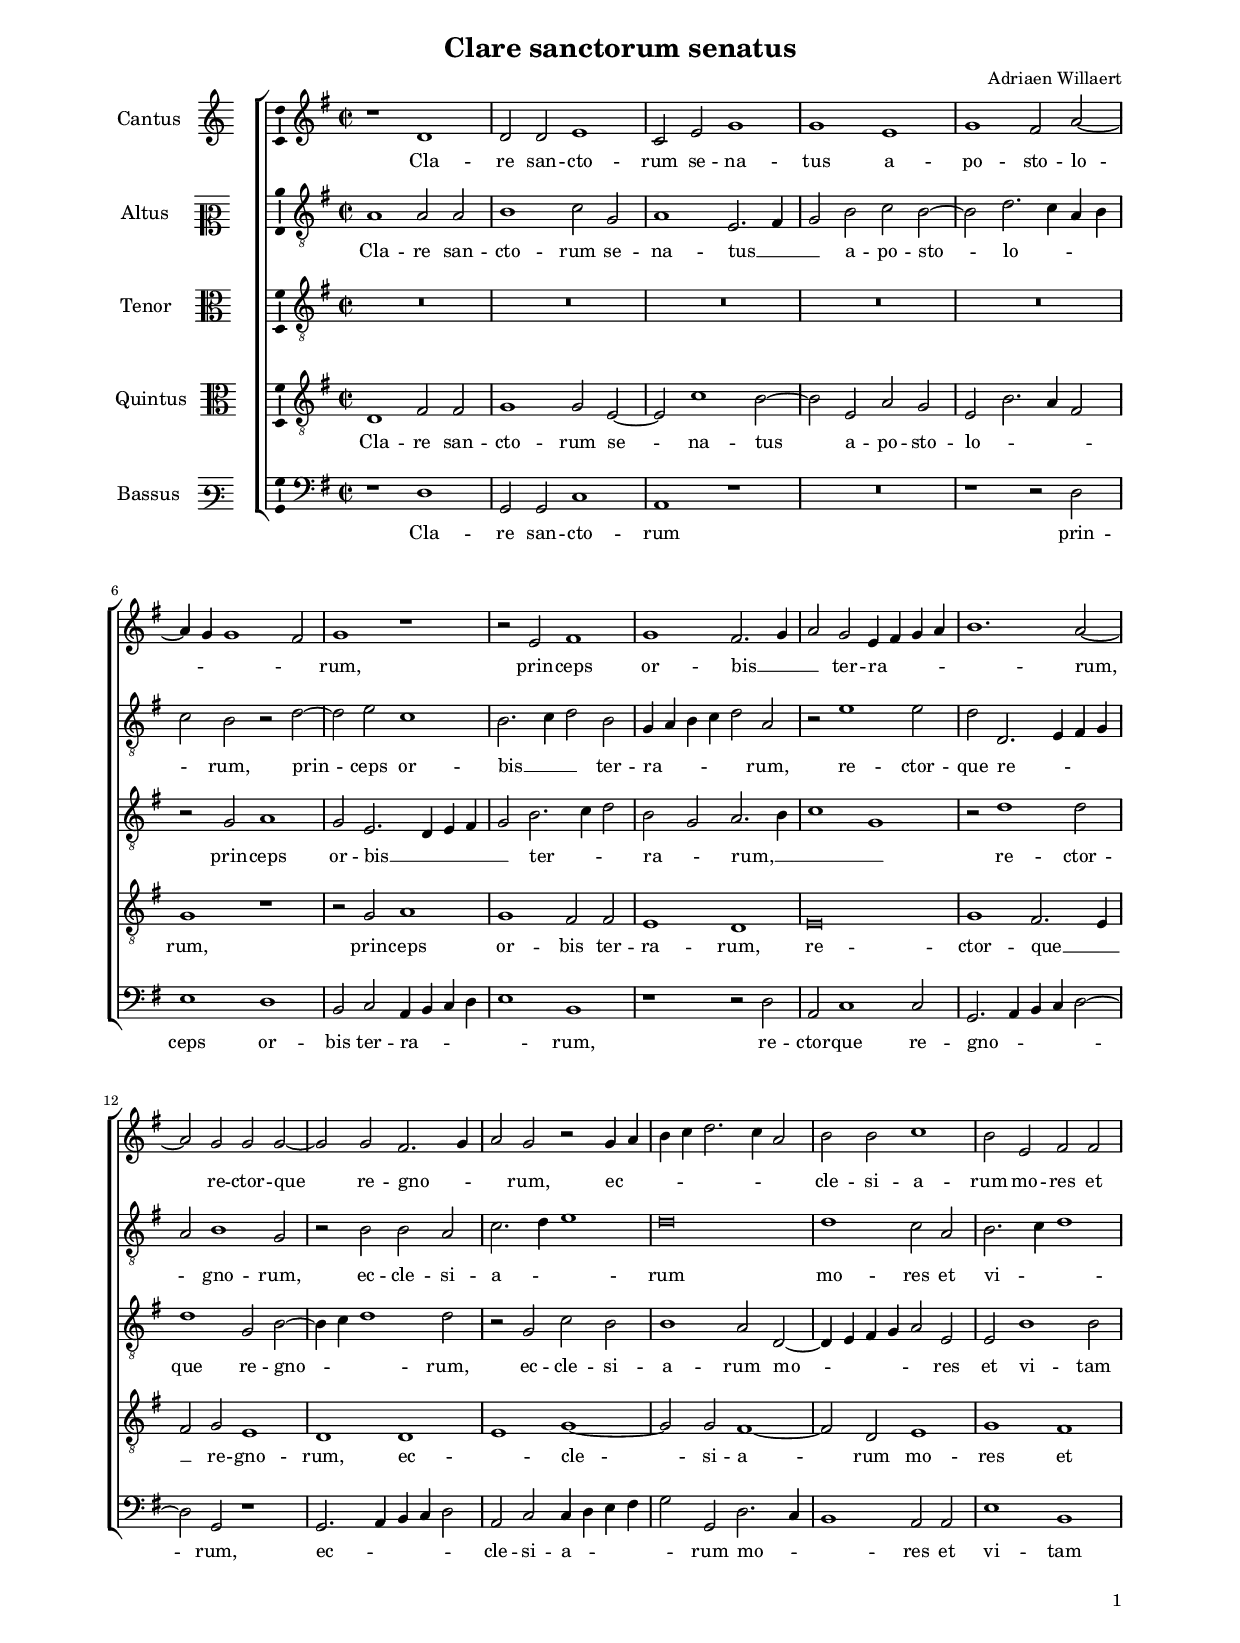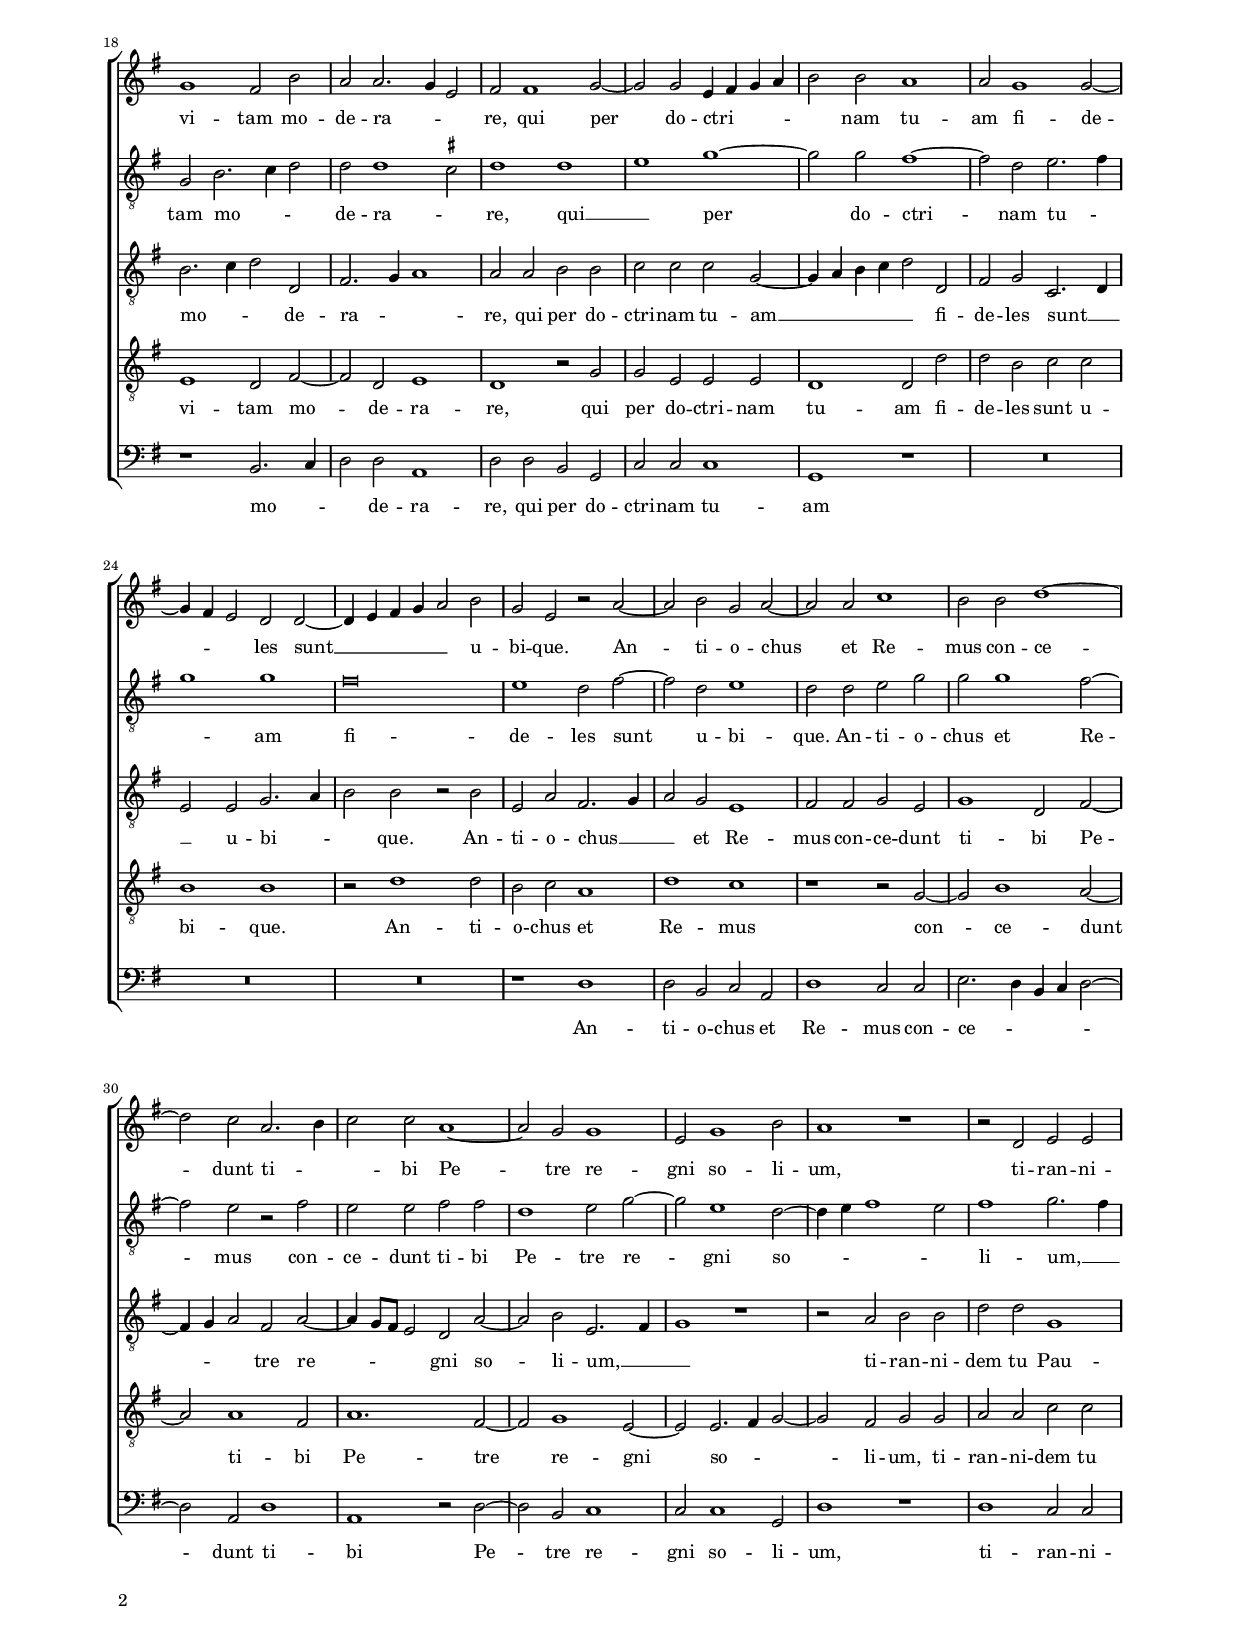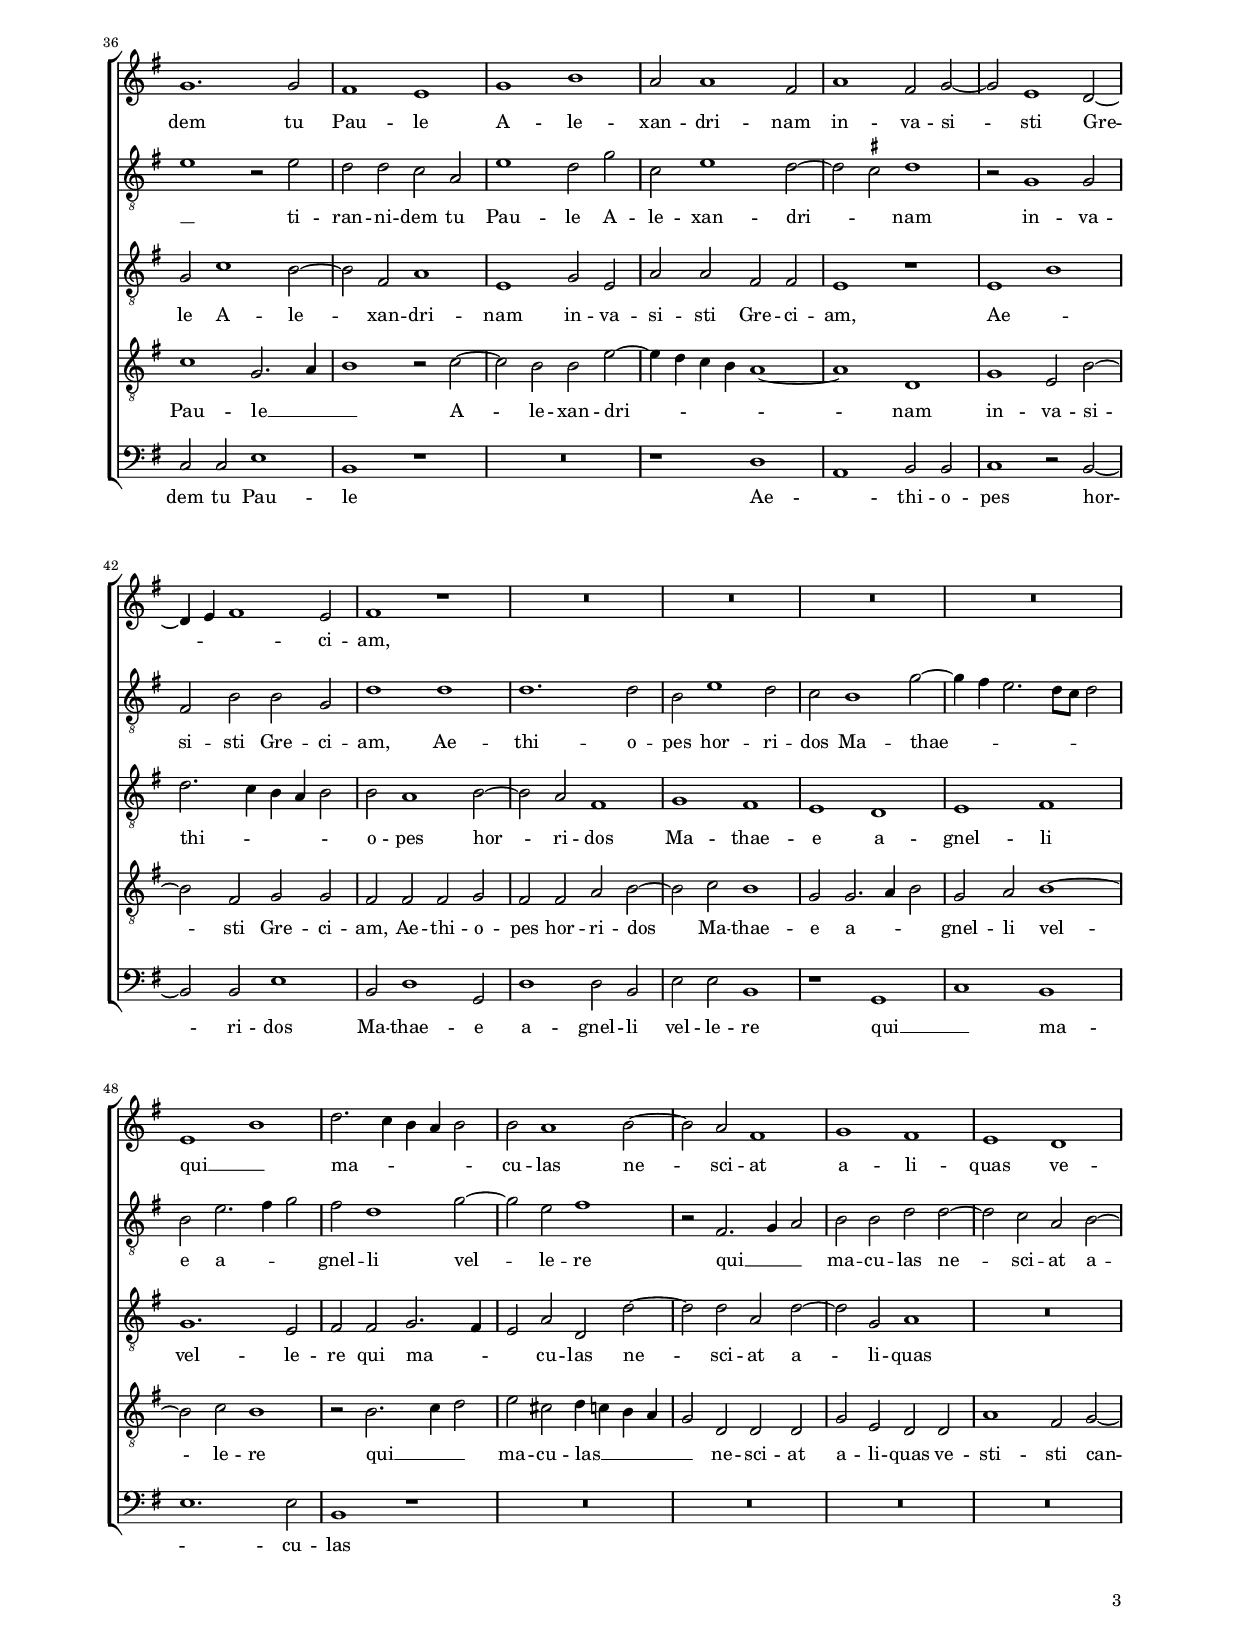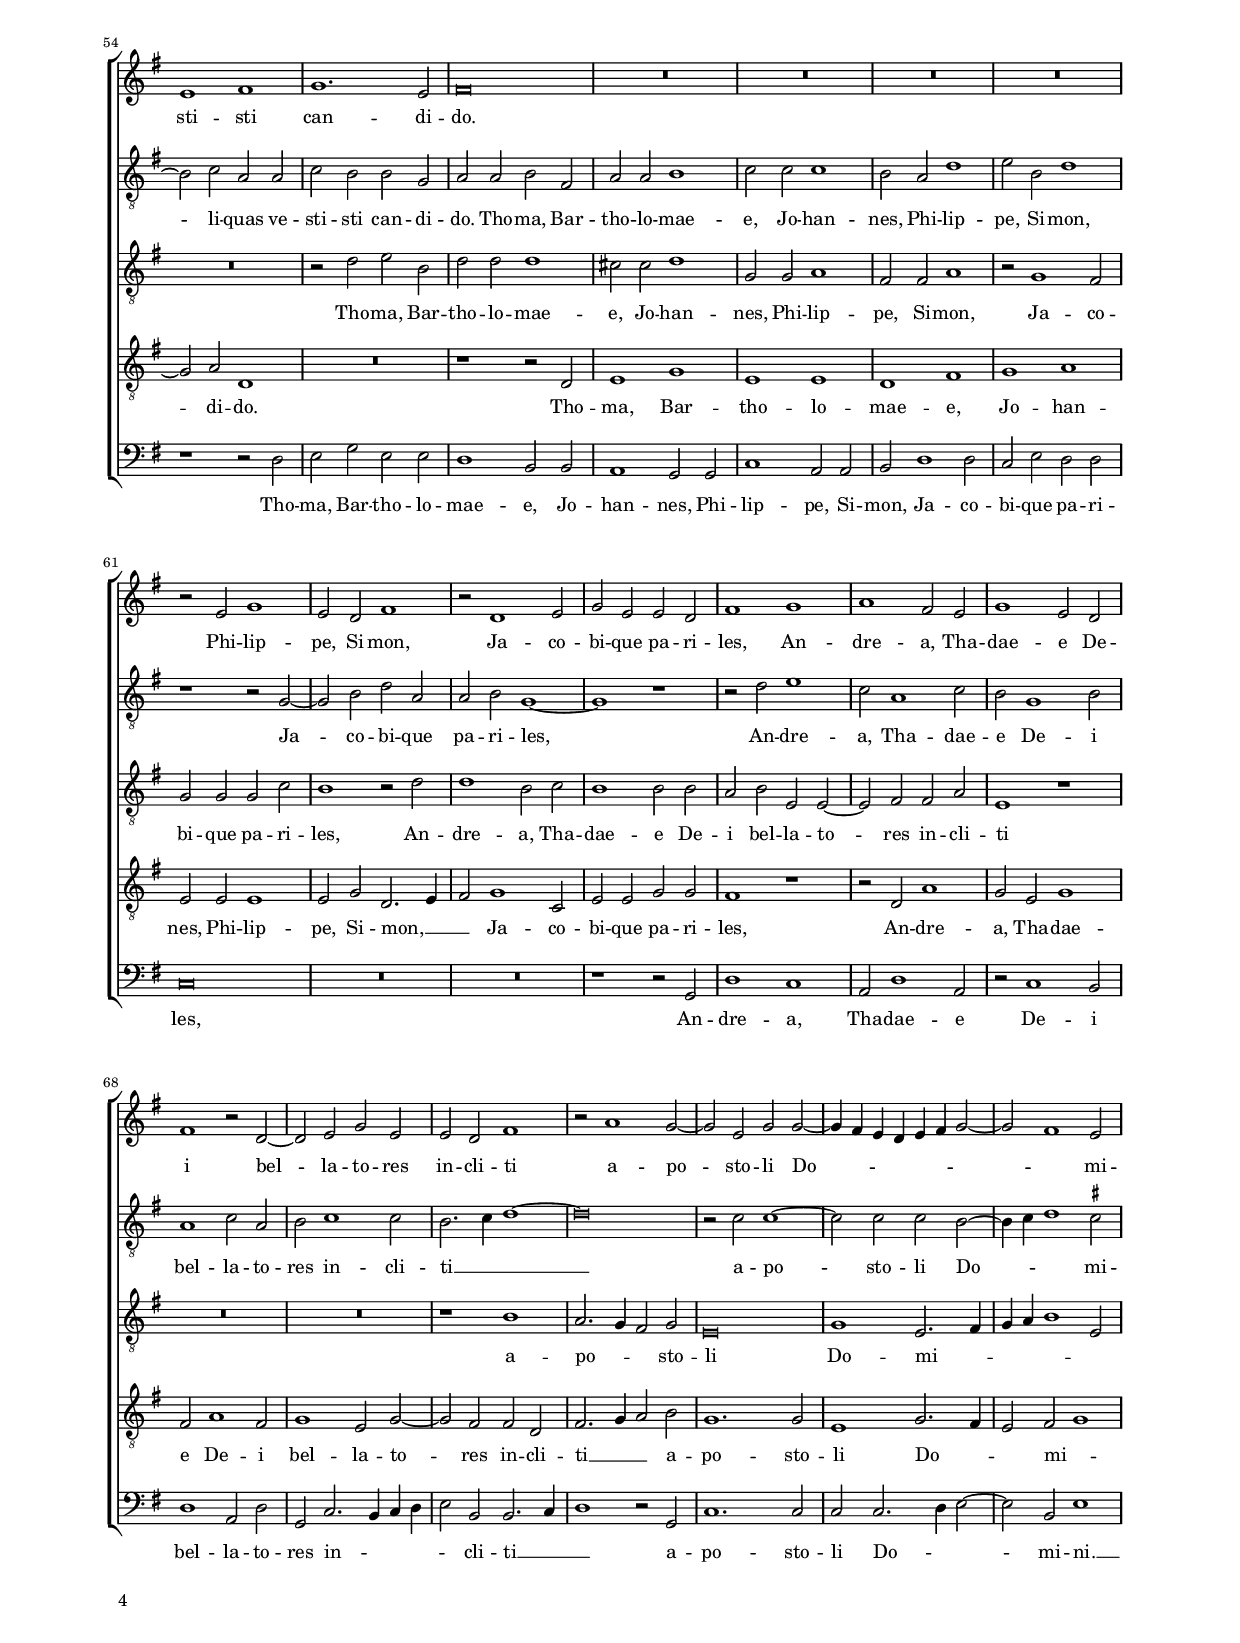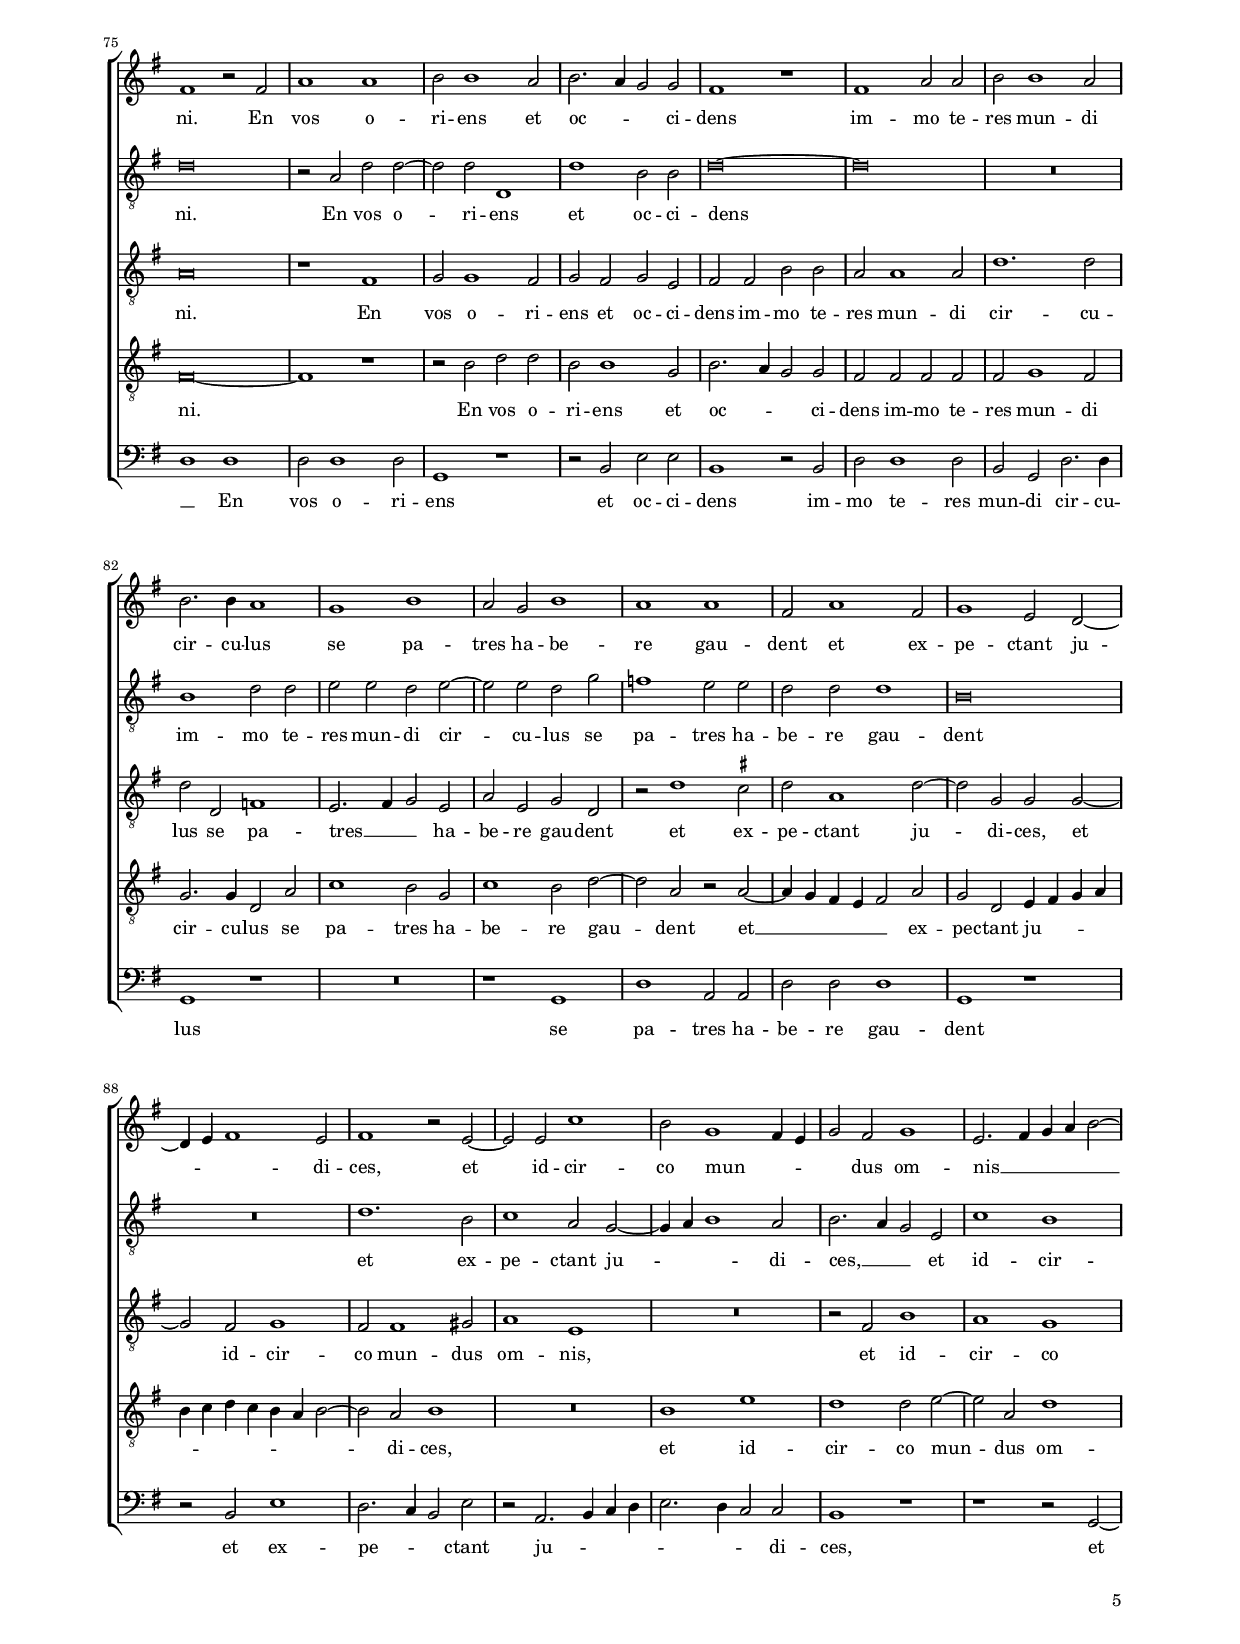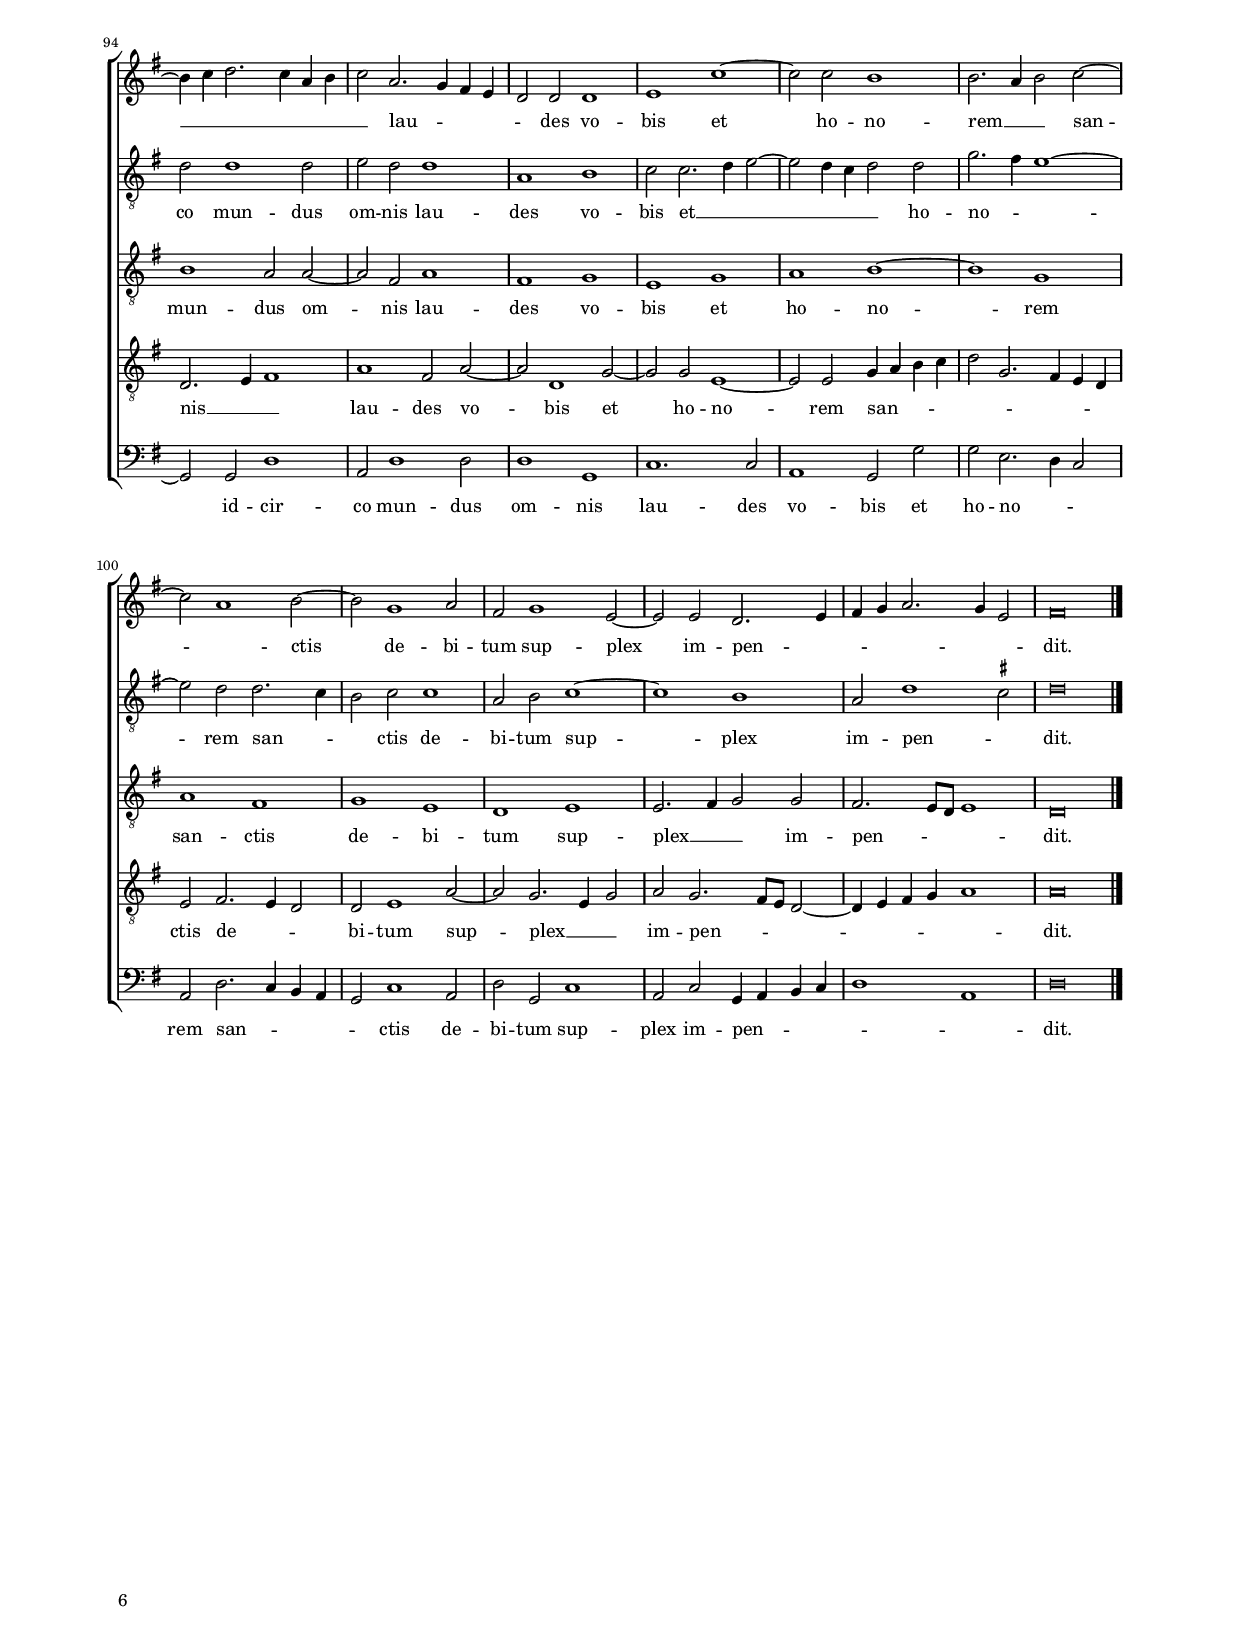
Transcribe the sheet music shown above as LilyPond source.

\header
{
  title="Clare sanctorum senatus"
  composer="Adriaen Willaert"
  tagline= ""
}

\version "2.20.0"
\language deutsch
#(set-global-staff-size 15)
% #(set-default-paper-size "letter")
#(ly:set-option 'point-and-click #f)


\paper
	{
	top-margin = 1.8 \cm
	bottom-margin = 1.2 \cm
	left-margin = 2 \cm
	right-margin = 2 \cm
	ragged-bottom = ##f
	ragged-last-bottom = ##t
	print-page-number = ##f
	system-system-spacing = #'((basic-distance . 17) (minimum-distance . 14) (padding . 7) (strechability . 150))
    oddFooterMarkup=\markup   \fill-line { "" \fromproperty #'page:page-number-string }
    evenFooterMarkup=\markup  \fill-line { \fromproperty #'page:page-number-string "" }
    last-bottom-spacing = #'((basic-distance . 12) (minimum-distance . 7) (padding . 4))
%	systems-per-page = 3
%   page-count = 3
%	min-systems-per-page = 3
%	print-all-headers = ##t
%	print-first-page-number = ##t
%	first-page-number = 1
	}

	
global = {
    % \set Staff.autoBeaming = ##f
	\key c \major
	\time 2/2 \set Score.measureLength = #(ly:make-moment 2/1)
    \set Score.tempoHideNote = ##t
    \tempo 2 = 90
    \skip 1*2*105 \bar "|."
	}

	ficta = { \once \set suggestAccidentals = ##t }

	forget = #(define-music-function (music) (ly:music?) #{
		\accidentalStyle forget
		$music
		\accidentalStyle default
		#})

	m = \melisma
	me = \melismaEnd
%	\mark \markup { \override #'(style . baroque) { \note  #"breve" #1 = \note #"breve." #1 } }

  

incipitcantus = \markup { \score {
	{
	\set Staff.instrumentName = \markup { \fontsize #1 "Cantus" }
	\key c \major
	\clef violin
	s4 \bar ""
	}
	\layout  {
	raggedright = ##t
	indent = 1.6 \cm
	line-width = 2.2\cm
	\context { \Staff \remove Time_signature_engraver }
	\override Staff.Clef.Y-extent = #'(0 . 0)
	}} \hspace #1 }

      
incipitaltus = \markup { \score {
	{
	\set Staff.instrumentName = \markup { \fontsize #1 "Altus" }
	\key c \major
	\clef mezzosoprano
	s4 \bar ""
	}
	\layout  {
	raggedright = ##t
	indent = 1.6 \cm
	line-width = 2.2\cm
	\context { \Staff \remove Time_signature_engraver }
	\override Staff.Clef.Y-extent = #'(0 . 0)
	}} \hspace #1 }


incipittenor = \markup { \score {
	{
	\set Staff.instrumentName = \markup { \fontsize #1 "Tenor" }
	\key c \major
	\clef alto
	s4 \bar ""
	}
	\layout  {
	raggedright = ##t
	indent = 1.6 \cm
	line-width = 2.2\cm
	\context { \Staff \remove Time_signature_engraver }
	\override Staff.Clef.Y-extent = #'(0 . 0)
	}} \hspace #1 }
      
      
incipitquintus = \markup { \score {
	{
	\set Staff.instrumentName = \markup { \fontsize #1 "Quintus" }
	\key c \major
	\clef alto
	s4 \bar ""
	}
	\layout  {
	raggedright = ##t
	indent = 1.6 \cm
	line-width = 2.2\cm
	\context { \Staff \remove Time_signature_engraver }
	\override Staff.Clef.Y-extent = #'(0 . 0)
	}} \hspace #1 }
      
      
incipitbassus = \markup { \score {
	{
	\set Staff.instrumentName = \markup { \fontsize #1 "Bassus" }
	\key c \major
	\clef varbaritone
	s4 \bar ""
	}
	\layout  {
	raggedright = ##t
	indent = 1.6 \cm
	line-width = 2.2\cm
	\context { \Staff \remove Time_signature_engraver }
	\override Staff.Clef.Y-extent = #'(0 . 0)
	}} \hspace #1 }


cantus =  \relative c''
	{
	r1 g
	g2 g a1
	f2 a c1
	c1 a
%5
	c1 h2 d~ |
	d4 c c1 h2
	c1 r
	r2 a h1
	c1 h2. c4
%10
	d2 c a4 h c d |
	e1. d2~
	d2 c c c~
	c2 c h2. c4
	d2 c r c4 d
%15
	e4 f g2. f4 d2 |
	e2 e f1
	e2 a, h h
	c1 h2 e
	d2 d2. c4 a2
%20
	h2 h1 c2~ |
	c2 c a4 h c d
	e2 e d1
	d2 c1 c2~
	c4 h a2 g g~
%25
	g4 a h c d2 e |
	c2 a r d~
	d2 e c d~
	d2 d f1
	e2 e g1~
%30
	g2 f d2. e4 |
	f2 f d1~
	d2 c c1
	a2 c1 e2
	d1 r
%35
	r2 g, a a |
	c1. c2
	h1 a
	c1 e
	d2 d1 h2
%40
	d1 h2 c~ |
	c2 a1 g2~
	g4 a h1 a2
	h1 r
	R\breve
%45
	R\breve |
	R\breve
	R\breve
	a1 e'
	g2. f4 e d e2
%50
	e2 d1 e2~ |
	e2 d h1
	c1 h
	a1 g
	a1 h
%55
	c1. a2 |
	h\breve
	R\breve
	R\breve
	R\breve
%60
	R\breve |
	r2 a c1
	a2 g h1
	r2 g1 a2
	c2 a a g
%65
	h1 c |
	d1 h2 a
	c1 a2 g
	h1 r2 g~
	g2 a c a
%70
	a2 g h1 |
	r2 d1 c2~
	c2 a c c~
	c4 h a g a h c2~
	c2 h1 a2
%75
	h1 r2 h |
	d1 d
	e2 e1 d2
	e2. d4 c2 c
	h1 r
%80
	h1 d2 d |
	e2 e1 d2
	e2. e4 d1
	c1 e
	d2 c e1
%85
	d1 d |
	h2 d1 h2
	c1 a2 g~
	g4 a h1 a2
	h1 r2 a~
%90
	a2 a f'1 |
	e2 c1 h4 a
	c2 h c1
	a2. h4 c d e2~
	e4 f g2. f4 d e
%95
	f2 d2. c4 h a |
	g2 g g1
	a1 f'~
	f2 f e1
	e2. d4 e2 f~
%100
	f2 d1 e2~ |
	e2 c1 d2
	h2 c1 a2~
	a2 a g2. a4
	h4 c d2. c4 a2
%105
	h\breve |
	}


altus =  \relative c'
    {
	d1 d2 d
	e1 f2 c
	d1 a2. h4
	c2 e f e~
%5
	e2 g2. f4 d e |
	f2 e r g~
	g2 a f1
	e2. f4 g2 e
	c4 d e f g2 d
%10
	r2 a'1 a2 |
	g2 g,2. a4 h c
	d2 e1 c2
	r2 e e d
	f2. g4 a1
%15
	g\breve |
	g1 f2 d
	e2. f4 g1
	c,2 e2. f4 g2
	g2 g1 \ficta fis2
%20
	g1 g |
	a1 c~
	c2 c h1~
	h2 g a2. h4
	c1 c
%25
	h\breve |
	a1 g2 h~
	h2 g a1
	g2 g a c
	c2 c1 h2~
%30
	h2 a r h |
	a2 a h h
	g1 a2 c~
	c2 a1 g2~
	g4 a h1 a2
%35
	h1 c2. h4 |
	a1 r2 a
	g2 g f d
	a'1 g2 c
	f,2 a1 g2~
%40
	g2 \ficta fis g1 |
	r2 c,1 c2
	h2 e e c
	g'1 g
	g1. g2
%45
	e2 a1 g2 |
	f2 e1 c'2~
	c4 h a2. g8 f g2
	e2 a2. h4 c2
	h2 g1 c2~
%50
	c2 a h1 |
	r2 h,2. c4 d2
	e2 e g g~
	g2 f d e~
	e2 f d d
%55
	f2 e e c |
	d2 d e h
	d2 d e1
	f2 f f1
	e2 d g1
%60
	a2 e g1 |
	r1 r2 c,~
	c2 e g d
	d2 e c1~
	c1 r
%65
	r2 g' a1 |
	f2 d1 f2
	e2 c1 e2
	d1 f2 d
	e2 f1 f2
%70
	e2. f4 g1~ |
	g\breve
	r2 f f1~
	f2 f f e~
	e4 f g1 \ficta fis2
%75
	g\breve |
	r2 d g g~
	g2 g g,1
	g'1 e2 e
	g\breve~
%80
	g\breve |
	R\breve
	e1 g2 g
	a2 a g a~
	a2 a g c
%85
	b1 a2 a |
	g2 g g1
	e\breve
	R\breve
	g1. e2
%90
	f1 d2 c~ |
	c4 d e1 d2
	e2. d4 c2 a
	f'1 e
	g2 g1 g2
%95
	a2 g g1 |
	d1 e
	f2 f2. g4 a2~
	a2 g4 f g2 g
	c2. h4 a1~
%100
	a2 g g2. f4 |
	e2 f f1
	d2 e f1~
	f1 e
	d2 g1 \ficta fis2
%105
	g\breve |
	}


tenor =  \relative c'
	{
	R\breve
	R\breve
	R\breve
	R\breve
%5
	R\breve |
	r2 c d1
	c2 a2. g4 a h
	c2 e2. f4 g2
	e2 c d2. e4
%10
	f1 c |
	r2 g'1 g2
	g1 c,2 e~
	e4 f g1 g2
	r2 c, f e
%15
	e1 d2 g,~ |
	g4 a h c d2 a
	a2 e'1 e2
	e2. f4 g2 g,
	h2. c4 d1
%20
	d2 d e e |
	f2 f f c~
	c4 d e f g2 g,
	h2 c f,2. g4
	a2 a c2. d4
%25
	e2 e r e |
	a,2 d h2. c4
	d2 c a1
	h2 h c a
	c1 g2 h~
%30
	h4 c d2 h d~ |
	d4 c8 h a2 g d'~
	d2 e a,2. h4
	c1 r
	r2 d e e
%35
	g2 g c,1 |
	c2 f1 e2~
	e2 h d1
	a1 c2 a
	d2 d h h
%40
	a1 r |
	a1 e'
	g2. f4 e d e2
	e2 d1 e2~
	e2 d h1
%45
	c1 h |
	a1 g
    a1 h
	c1. a2
	h2 h c2. h4
%50
	a2 d g, g'~ |
	g2 g d g~
	g2 c, d1
	R\breve
	R\breve
%55
	r2 g a e |
	g2 g g1
	fis2 fis g1
	c,2 c d1
	h2 h d1
%60
	r2 c1 h2 |
	c2 c c f
	e1 r2 g
	g1 e2 f
	e1 e2 e
%65
	d2 e a, a~ |
	a2 h h d
	a1 r
	R\breve
	R\breve
%70
	r1 e' |
	d2. c4 h2 c
	a\breve
	c1 a2. h4
	c4 d e1 a,2
%75
	d\breve |
	r1 h
	c2 c1 h2
	c2 h c a
	h2 h e e
%80
	d2 d1 d2 |
	g1. g2
	g2 g, b1
	a2. h4 c2 a
	d2 a c g
%85
	r2 g'1 \ficta fis2 |
	g2 d1 g2~
	g2 c, c c~
	c2 h c1
	h2 h1 cis2
%90
	d1 a |
	R\breve
	r2 h e1
	d1 c
	e1 d2 d~
%95
	d2 h d1 |
	h1 c
	a1 c
	d1 e~
	e1 c
%100
	d1 h |
	c1 a
	g1 a
	a2. h4 c2 c
	h2. a8 g a1
%105
	g\breve |
	}


quintus  =  \relative c'
	{
	g1 h2 h
	c1 c2 a~
	a2 f'1 e2~
	e2 a, d c
%5
	a2 e'2. d4 h2 |
	c1 r
	r2 c d1
	c1 h2 h
	a1 g
%10
	a\breve |
	c1 h2. a4
	h2 c a1
	g1 g
	a1 c~
%15
	c2 c h1~ |
	h2 g a1
	c1 h
	a1 g2 h~
	h2 g a1
%20
	g1 r2 c |
	c2 a a a
	g1 g2 g'
	g2 e f f
	e1 e
%25
	r2 g1 g2 |
	e2 f d1
	g1 f
	r1 r2 c~
	c2 e1 d2~
%30
	d2 d1 h2 |
	d1. h2~
	h2 c1 a2~
	a2 a2. h4 c2~
    c2 h c c
%35
	d2 d f f |
	f1 c2. d4
	e1 r2 f~
	f2 e e a~
	a4 g f e d1~
%40
	d1 g, |
	c1 a2 e'~
	e2 h c c
	h2 h h c
	h2 h d e~
%45
	e2 f e1 |
	c2 c2. d4 e2
	c2 d e1~
	e2 f e1
	r2 e2. f4 g2
%50
	a2 fis g4 f e d |
	c2 g g g
	c2 a g g
	d'1 h2 c~
	c2 d g,1
%55
	R\breve |
	r1 r2 g
	a1 c
	a1 a
	g1 h
%60
	c1 d |
	a2 a a1
	a2 c g2. a4
	h2 c1 f,2
	a2 a c c
%65
	h1 r |
	r2 g d'1
	c2 a c1
	h2 d1 h2
	c1 a2 c~
%70
	c2 h h g |
	h2. c4 d2 e
	c1. c2
	a1 c2. h4
	a2 h c1
%75
	h\breve~ |
	h1 r
	r2 e g g
	e2 e1 c2
	e2. d4 c2 c
%80
	h2 h h h |
	h2 c1 h2
	c2. c4 g2 d'
	f1 e2 c
	f1 e2 g~
%85
	g2 d r d~ |
	d4 c h a h2 d
	c2 g a4 h c d
	e4 f g f e d e2~
	e2 d e1
%90
	R\breve |
	e1 a
	g1 g2 a~
	a2 d, g1
	g,2. a4 h1
%95
	d1 h2 d~ |
	d2 g,1 c2~
	c2 c a1~
	a2 a c4 d e f
	g2 c,2. h4 a g
%100
	a2 h2. a4 g2 |
	g2 a1 d2~
	d2 c2. a4 c2
	d2 c2. h8 a g2~
	g4 a h c d1
%105
	d\breve |
	}


bassus  =  \relative c
	{
	r1 g'
	c,2 c f1
	d1 r
	R\breve
%5
	r1 r2 g |
	a1 g
	e2 f d4 e f g
	a1 e
	r1 r2 g
%10
	d2 f1 f2 |
	c2. d4 e f g2~
	g2 c, r1
	c2. d4 e f g2
	d2 f f4 g a h
%15
	c2 c, g'2. f4 |
	e1 d2 d
	a'1 e
	r1 e2. f4
	g2 g d1
%20
	g2 g e c |
	f2 f f1
	c1 r
	R\breve
	R\breve
%25
	R\breve |
	r1 g'
	g2 e f d
	g1 f2 f
	a2. g4 e f g2~
%30
	g2 d g1 |
	d1 r2 g~
	g2 e f1
	f2 f1 c2
	g'1 r
%35
	g1 f2 f |
	f2 f a1
	e1 r
	R\breve
	r1 g
%40
	d1 e2 e |
	f1 r2 e~
	e2 e a1
	e2 g1 c,2
	g'1 g2 e
%45
	a2 a e1 |
	r1 c
	f1 e
	a1. a2
	e1 r
%50
	R\breve |
	R\breve
	R\breve
	R\breve
	r1 r2 g
%55
	a2 c a a |
	g1 e2 e
	d1 c2 c
	f1 d2 d
	e2 g1 g2
%60
	f2 a g g |
	f\breve
	R\breve
	R\breve
	r1 r2 c
%65
	g'1 f |
	d2 g1 d2
	r2 f1 e2
	g1 d2 g
	c,2 f2. e4 f g
%70
	a2 e e2. f4 |
	g1 r2 c,
	f1. f2
	f2 f2. g4 a2~
	a2 e a1
%75
	g1 g |
	g2 g1 g2
	c,1 r
	r2 e a a
	e1 r2 e
%80
	g2 g1 g2 |
	e2 c g'2. g4
	c,1 r
	R\breve
	r1 c
%85
	g'1 d2 d |
	g2 g g1
	c,1 r
	r2 e a1
	g2. f4 e2 a
%90
	r2 d,2. e4 f g |
	a2. g4 f2 f
	e1 r
	r1 r2 c~
	c2 c g'1
%95
	d2 g1 g2 |
	g1 c,
	f1. f2
	d1 c2 c'
	c2 a2. g4 f2
%100
	d2 g2. f4 e d |
	c2 f1 d2
	g2 c, f1
	d2 f c4 d e f
	g1 d
%105
	g\breve |
	}


lyricscantus = \lyricmode {
	Cla -- re san -- cto -- rum se -- na -- tus a -- po -- sto -- lo -- _ _ _ rum,
    prin -- ceps or -- bis __ _ _ ter -- ra -- _ _ _ _ rum,
    re -- ctor -- que re -- gno -- _ _ rum,
    ec -- _ _ _ _ _ _ cle -- si -- a -- rum mo -- res et vi -- tam mo -- de -- ra -- _ _ re,
    qui per do -- ctri -- _ _ _ _ nam tu -- am fi -- de -- _ _ les sunt __ _ _ _ _ u -- bi -- que.
    An -- ti -- o -- chus et Re -- mus con -- ce -- dunt ti -- _ _ bi Pe -- tre re -- gni so -- li -- um,
    ti -- ran -- ni -- dem tu Pau -- le A -- le -- xan -- dri -- nam in -- va -- si -- sti Gre -- _ _ ci -- am,
    qui __ _ ma -- _ _ _ _ cu -- las ne -- sci -- at a -- li -- quas ve -- sti -- sti can -- di -- do.
    Phi -- lip -- pe, 
    Si -- mon, Ja -- co -- bi -- que pa -- ri -- les,
    An -- dre -- a, Tha -- dae -- e De -- i bel -- la -- to -- res in -- cli -- ti
    a -- po -- sto -- li Do -- _ _ _ _ _ _ _ mi -- ni.
    En vos o -- ri -- ens et oc -- _ _ ci -- dens im -- mo te -- res mun -- di cir -- cu -- lus
    se pa -- tres ha -- be -- re gau -- dent et ex -- pe -- ctant ju -- _ _ di -- ces,
    et id -- cir -- co mun -- _ _ _ dus om -- nis __ _ _ _ _ _ _ _ _ _ _ lau -- _ _ _ _ des vo -- bis
    et ho -- no -- rem __ _ _ san -- _ ctis de -- bi -- tum sup -- plex im -- pen -- _ _ _ _ _ _ dit.
	}


lyricsaltus = \lyricmode {
	Cla -- re san -- cto -- rum se -- na -- tus __ _ _ a -- po -- sto -- lo -- _ _ _ _ rum,
    prin -- ceps or -- bis __ _ _ ter -- ra -- _ _ _ _ rum,
    re -- ctor -- que re -- _ _ _ _ gno -- rum,
    ec -- cle -- si -- a -- _ _ rum mo -- res et vi -- _ _ tam mo -- _ _ de -- ra -- _ re,
    qui __ _ per do -- ctri -- nam tu -- _ _ am fi -- de -- les sunt u -- bi -- que.
    An -- ti -- o -- chus et Re -- mus con -- ce -- dunt ti -- bi Pe -- tre re -- gni so -- _ _ _ li -- um, __ _ _
    ti -- ran -- ni -- dem tu Pau -- le A -- le -- xan -- dri -- _ nam in -- va -- si -- sti Gre -- ci -- am,
    Ae -- thi -- o -- pes hor -- ri -- dos Ma -- thae -- _ _ _ _ _ e a -- _ _ gnel -- li vel -- le -- re
    qui __ _ _ ma -- cu -- las ne -- sci -- at a -- li -- quas ve -- sti -- sti can -- di -- do.
    Tho -- ma, Bar -- tho -- lo -- mae -- e, Jo -- han -- nes, Phi -- lip -- pe, 
    Si -- mon, Ja -- co -- bi -- que pa -- ri -- les,
    An -- dre -- a, Tha -- dae -- e De -- i bel -- la -- to -- res in -- cli -- ti __ _ _
    a -- po -- sto -- li Do -- _ _ mi -- ni.
    En vos o -- ri -- ens et oc -- ci -- dens im -- mo te -- res mun -- di cir -- cu -- lus
    se pa -- tres ha -- be -- re gau -- dent et ex -- pe -- ctant ju -- _ _ di -- ces, __ _ _
    et id -- cir -- co mun -- dus om -- nis lau -- des vo -- bis
    et __ _ _ _ _ _ ho -- no -- _ _ rem san -- _ _ ctis de -- bi -- tum sup -- plex im -- pen -- _ dit.
	}


lyricstenor = \lyricmode {
	prin -- ceps or -- bis __ _ _ _ _ ter -- _ _ ra -- _ rum, __ _ _ _
    re -- ctor -- que re -- gno -- _ _ rum,
    ec -- cle -- si -- a -- rum mo -- _ _ _ _ res et vi -- tam mo -- _ _ de -- ra -- _ _ re,
    qui per do -- ctri -- nam tu -- am __ _ _ _ _ fi -- de -- les sunt __ _ _ u -- bi -- _ _ que.
    An -- ti -- o -- chus __ _ _ et Re -- mus con -- ce -- dunt ti -- bi Pe -- _ _ tre re -- _ _ _ gni so -- li -- um, __ _ _
    ti -- ran -- ni -- dem tu Pau -- le A -- le -- xan -- dri -- nam in -- va -- si -- sti Gre -- ci -- am,
    Ae -- _ thi -- _ _ _ _ o -- pes hor -- ri -- dos Ma -- thae -- e a -- gnel -- li vel -- le -- re
    qui ma -- _ _ cu -- las ne -- sci -- at a -- li -- quas
    Tho -- ma, Bar -- tho -- lo -- mae -- e, Jo -- han -- nes, Phi -- lip -- pe, 
    Si -- mon, Ja -- co -- bi -- que pa -- ri -- les,
    An -- dre -- a, Tha -- dae -- e De -- i bel -- la -- to -- res in -- cli -- ti
    a -- po -- _ _ sto -- li Do -- mi -- _ _ _ _ _ ni.
    En vos o -- ri -- ens et oc -- ci -- dens im -- mo te -- res mun -- di cir -- cu -- lus
    se pa -- tres __ _ _ ha -- be -- re gau -- dent et ex -- pe -- ctant ju -- di -- ces,
    et id -- cir -- co mun -- dus om -- nis,
    et id -- cir -- co mun -- dus om -- nis lau -- des vo -- bis
    et ho -- no -- rem san -- ctis de -- bi -- tum sup -- plex __ _ _ im -- pen -- _ _ _ dit.
	}


lyricsquintus = \lyricmode {
	Cla -- re san -- cto -- rum se -- na -- tus a -- po -- sto -- lo -- _ _ _ rum,
    prin -- ceps or -- bis ter -- ra -- rum,
    re -- ctor -- que __ _ _ re -- gno -- rum,
    ec -- _ cle -- si -- a -- rum mo -- res et vi -- tam mo -- de -- ra -- re,
    qui per do -- ctri -- nam tu -- am fi -- de -- les sunt u -- bi -- que.
    An -- ti -- o -- chus et Re -- mus con -- ce -- dunt ti -- bi Pe -- tre re -- gni so -- _ _ li -- um,
    ti -- ran -- ni -- dem tu Pau -- le __ _ _ A -- le -- xan -- dri -- _ _ _ _ nam in -- va -- si -- sti Gre -- ci -- am,
    Ae -- thi -- o -- pes hor -- ri -- dos Ma -- thae -- e a -- _ _ gnel -- li vel -- le -- re
    qui __ _ _ ma -- cu -- las __ _ _ _ _ ne -- sci -- at a -- li -- quas ve -- sti -- sti can -- di -- do.
    Tho -- ma, Bar -- tho -- lo -- mae -- e, Jo -- han -- nes, Phi -- lip -- pe, 
    Si -- mon, __ _ _ Ja -- co -- bi -- que pa -- ri -- les,
    An -- dre -- a, Tha -- dae -- e De -- i bel -- la -- to -- res in -- cli -- ti __ _ _
    a -- po -- sto -- li Do -- _ _ mi -- _ ni.
    En vos o -- ri -- ens et oc -- _ _ ci -- dens im -- mo te -- res mun -- di cir -- cu -- lus
    se pa -- tres ha -- be -- re gau -- dent et __ _ _ _ _ ex -- pe -- ctant ju -- _ _ _ _ _ _ _ _ _ _ di -- ces,
    et id -- cir -- co mun -- dus om -- nis __ _ _ lau -- des vo -- bis
    et ho -- no -- rem san -- _ _ _ _ _ _ _ _ ctis de -- _ _ bi -- tum sup -- plex __ _ _ im -- pen -- _ _ _ _ _ _ _ dit.
	}


lyricsbassus = \lyricmode {
	Cla -- re san -- cto -- rum
    prin -- ceps or -- bis ter -- ra -- _ _ _ _ rum,
    re -- ctor -- que re -- gno -- _ _ _ _ rum,
    ec -- _ _ _ _ cle -- si -- a -- _ _ _ _ rum mo -- _ _ res et vi -- tam mo -- _ _ de -- ra -- re,
    qui per do -- ctri -- nam tu -- am
    An -- ti -- o -- chus et Re -- mus con -- ce -- _ _ _ _ dunt ti -- bi Pe -- tre re -- gni so -- li -- um,
    ti -- ran -- ni -- dem tu Pau -- le
    Ae -- _ thi -- o -- pes hor -- ri -- dos Ma -- thae -- e a -- gnel -- li vel -- le -- re
    qui __ _ ma -- _ cu -- las
    Tho -- ma, Bar -- tho -- lo -- mae -- e, Jo -- han -- nes, Phi -- lip -- pe, 
    Si -- mon, Ja -- co -- bi -- que pa -- ri -- les,
    An -- dre -- a, Tha -- dae -- e De -- i bel -- la -- to -- res in -- _ _ _ _ cli -- ti __ _ _
    a -- po -- sto -- li Do -- _ _ mi -- ni. __ _
    En vos o -- ri -- ens et oc -- ci -- dens im -- mo te -- res mun -- di cir -- cu -- lus
    se pa -- tres ha -- be -- re gau -- dent et ex -- pe -- _ _ ctant ju -- _ _ _ _ _ _ di -- ces,
    et id -- cir -- co mun -- dus om -- nis lau -- des vo -- bis
    et ho -- no -- _ _ rem san -- _ _ _ _ ctis de -- bi -- tum sup -- plex im -- pen -- _ _ _ _ _ dit.
	}


\score
{  
    \transpose c g, {
	\new ChoirStaff \with { \override StaffGrouper.staff-staff-spacing.basic-distance = #12 }
	<<

	\new Staff << \global
	\new Voice="v1" {
		\set Staff.instrumentName=\incipitcantus
%		\set Staff.instrumentName= "S"
		\set Staff.midiInstrument = "reed organ"
		\clef violin
		\cantus }
	\new Lyrics \lyricsto "v1" {\lyricscantus }
	>>


	\new Staff << \global
	\new Voice="v2" {
		\set Staff.instrumentName=\incipitaltus
%		\set Staff.instrumentName= "A"
		\set Staff.midiInstrument = "reed organ"
                \clef "G_8"
		\altus}
	\new Lyrics \lyricsto "v2" {\lyricsaltus }
	>>


	\new Staff << \global
	\new Voice="v3" {
		\set Staff.instrumentName=\incipittenor
%		\set Staff.instrumentName= "T"
		\set Staff.midiInstrument = "reed organ"
		\clef "G_8"
		\tenor }
	\new Lyrics \lyricsto "v3" {\lyricstenor }
	>>


	\new Staff << \global
	\new Voice="v5" {
		\set Staff.instrumentName=\incipitquintus
%		\set Staff.instrumentName= "Q"
		\set Staff.midiInstrument = "reed organ"
		\clef "G_8"
		\quintus}
	\new Lyrics \lyricsto "v5" {\lyricsquintus }
	>>


	\new Staff << \global
	\new Voice="v4" {
		\set Staff.instrumentName=\incipitbassus
%		\set Staff.instrumentName= "B"
		\set Staff.midiInstrument = "reed organ"
		\clef bass 
		\bassus }
	\new Lyrics \lyricsto "v4" {\lyricsbassus}
	>>

	>>
	} % transpose

	\layout
	{
	indent = 2.5\cm
	\context { \Lyrics \override VerticalAxisGroup.nonstaff-relatedstaff-spacing.padding = #1.4 }
%	\context { \Lyrics \override LyricText.font-size = #1 }
	\context { \Staff \override TimeSignature.break-visibility = #end-of-line-invisible }
	\context { \Staff \consists "Ambitus_engraver" }
%   \context { \Staff \consists "Custos_engraver" }
%   \context { \Staff \override Custos.style = #'mensural }
%	\context { \Voice \override Slur.transparent = ##t }
	\context { \Score \override BarNumber.padding = #2 }
	\context { \Voice \override NoteHead.style = #'baroque }
	}

\midi
	{
    	
	}

}


% EOF
